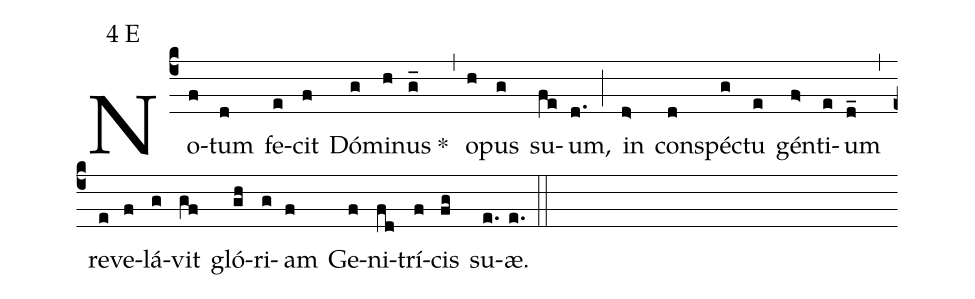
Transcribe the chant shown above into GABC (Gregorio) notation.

mode:4 E;
%%
(c4) No(f)tum(d) fe(e)cit(f) Dó(g)mi(h)nus(g_) *()(,) o(h)pus(g) su(fe)um,(d.) (;) in(d>) con(d)spé(g)ctu(e) gén(f>)ti(e)um(d_) (,) re(e)ve(f)lá(g)vit(gf) gló(gh)ri(g)am(f) Ge(f)ni(fd)trí(f)cis(fg) su(e.)æ.(e.) (::)
